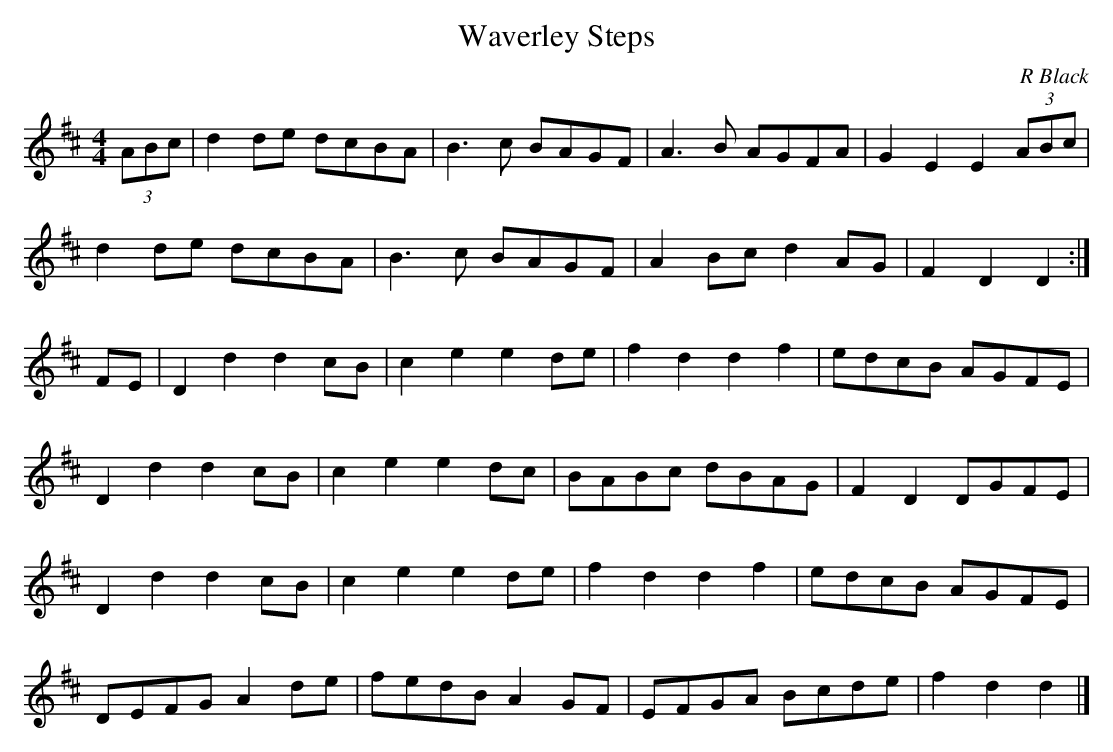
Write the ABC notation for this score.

X:1
T:Waverley Steps
C:R Black
M:4/4
L:1/8
K:D
(3ABc|d2 de dcBA|B3 c BAGF|A3 B AGFA|G2 E2 E2 (3ABc|
d2 de dcBA|B3 c BAGF|A2 Bc d2 AG|F2 D2 D2:|
FE|D2 d2 d2 cB|c2 e2 e2 de|f2 d2 d2 f2|edcB AGFE|
D2 d2 d2 cB|c2 e2 e2 dc|BABc dBAG|F2 D2 DGFE|
D2 d2 d2 cB|c2 e2 e2 de|f2 d2 d2 f2|edcB AGFE|
DEFG A2 de|fedB A2 GF|EFGA Bcde|f2 d2 d2|]
